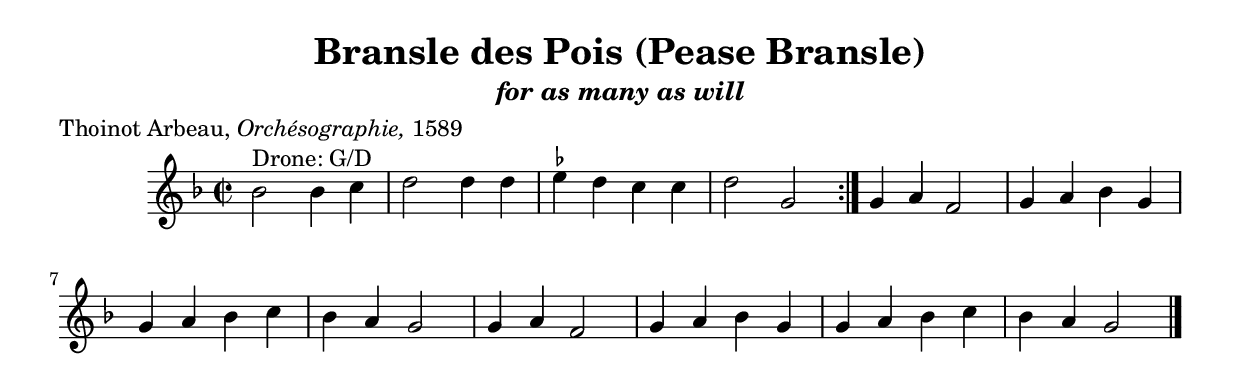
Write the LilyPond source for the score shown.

\include "music/include/fb_functions.ly"
%#(set-global-staff-size 17)
\include "english.ly"
%#(set-default-paper-size "letter")



  \header{
    title = "Bransle des Pois (Pease Bransle)"
    subtitle = \markup \italic "for as many as will"
    poet = \arbeauSource
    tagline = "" 
  }


    % Pease
    \score {
      \new Staff \relative c'' {
        \time 2/2
        \key g \dorian
        \set suggestAccidentals = ##t
        \repeat volta 2 {
          bf2^\markup{Drone: G/D} bf4 c d2 d4 d ef d c c d2 g,2 
        }
          g4 a f2 g4 a bf g g a bf c bf a g2 g4 a f2 g4 a bf g g a bf c bf a g2
          \bar "|."

        \set suggestAccidentals = ##f
      }

    }


\version "2.10.10"  % necessary for upgrading to future LilyPond versions.

